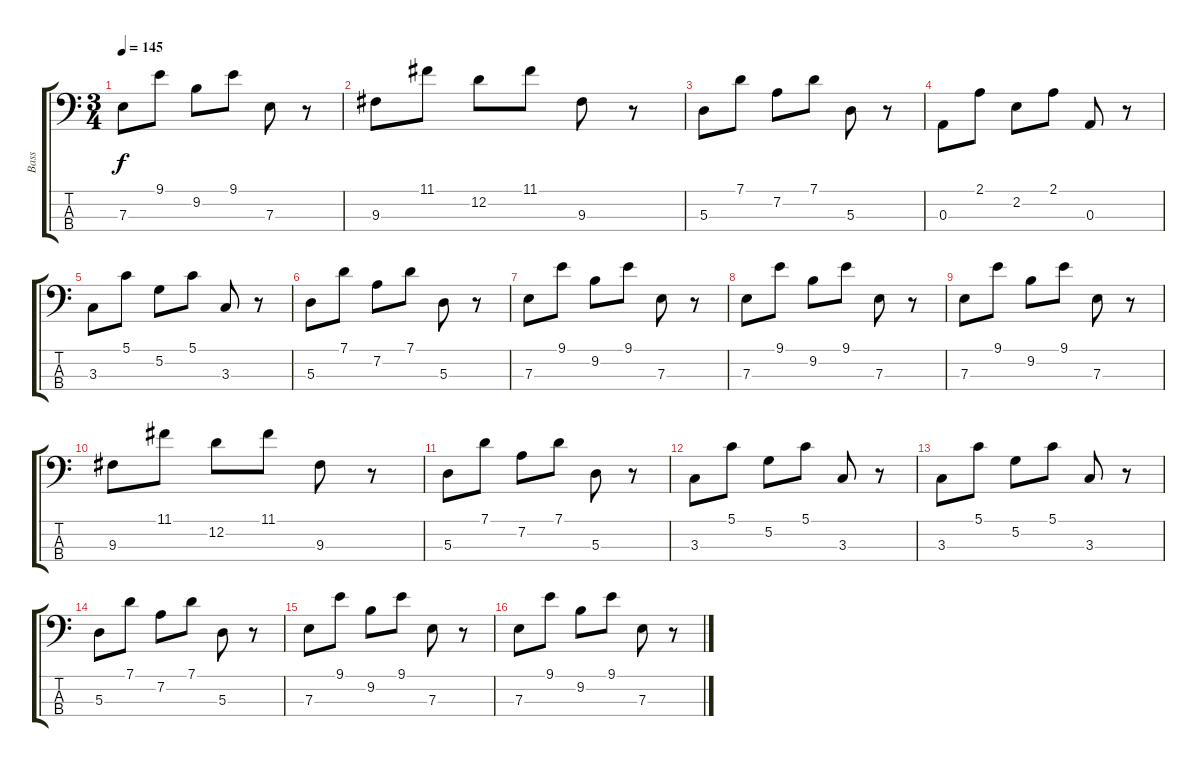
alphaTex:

\track ("Bass" "Bass") {instrument electricbassfinger}
\staff {score tabs}
\tuning (G2 D2 A1 E1) {hide}
\ts (3 4)
\tempo 145
\clef f4
\ks c
7.3.8{dy f} 9.1.8 9.2.8 9.1.8 7.3.8 r.8 |
9.3.8 11.1.8 12.2.8 11.1.8 9.3.8 r.8 |
5.3.8 7.1.8 7.2.8 7.1.8 5.3.8 r.8 |
0.3.8 2.1.8 2.2.8 2.1.8 0.3.8 r.8 |
3.3.8 5.1.8 5.2.8 5.1.8 3.3.8 r.8 |
5.3.8 7.1.8 7.2.8 7.1.8 5.3.8 r.8 |
7.3.8 9.1.8 9.2.8 9.1.8 7.3.8 r.8 |
7.3.8 9.1.8 9.2.8 9.1.8 7.3.8 r.8 |
7.3.8 9.1.8 9.2.8 9.1.8 7.3.8 r.8 |
9.3.8 11.1.8 12.2.8 11.1.8 9.3.8 r.8 |
5.3.8 7.1.8 7.2.8 7.1.8 5.3.8 r.8 |
3.3.8 5.1.8 5.2.8 5.1.8 3.3.8 r.8 |
3.3.8 5.1.8 5.2.8 5.1.8 3.3.8 r.8 |
5.3.8 7.1.8 7.2.8 7.1.8 5.3.8 r.8 |
7.3.8 9.1.8 9.2.8 9.1.8 7.3.8 r.8 |
7.3.8 9.1.8 9.2.8 9.1.8 7.3.8 r.8
